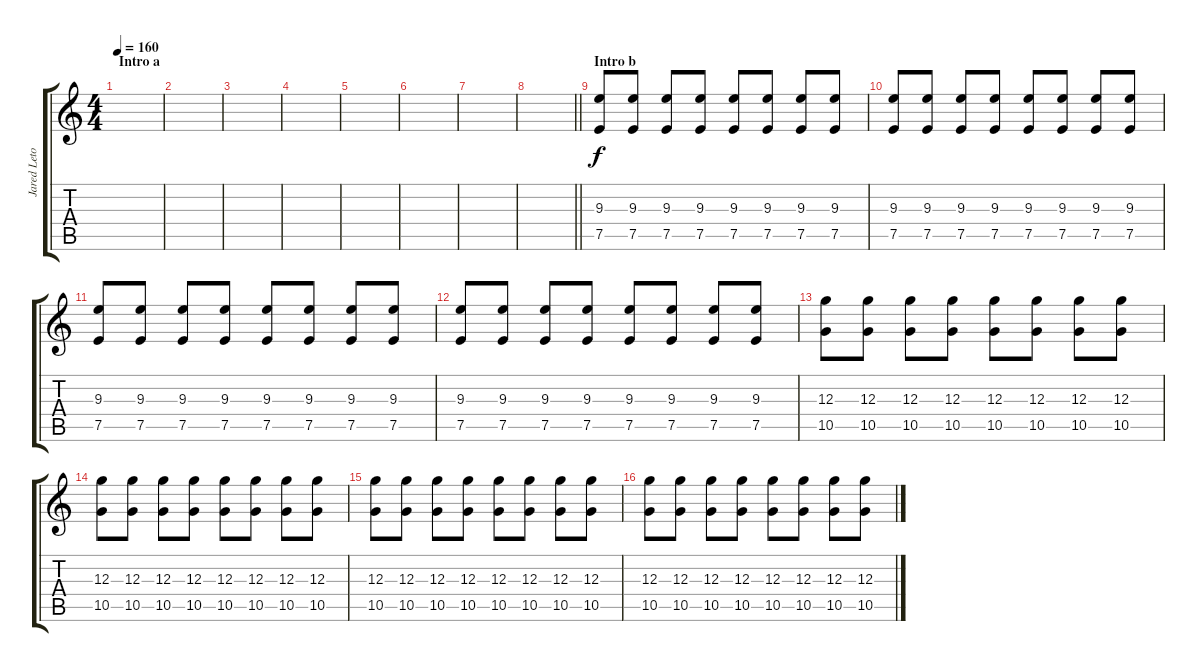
\track ("Jared Leto (Guitar)" "Jared Leto") {instrument distortionguitar}
\staff {score tabs}
\tuning (E4 B3 G3 D3 A2 E2) {hide}
\ts (4 4)
\section ("" "Intro a")
\tempo 160
\clef g2
\ks c
|
|
|
|
|
|
|
\barLineRight lightlight
|
\section ("" "Intro b")
(9.3 7.5).8 (9.3 7.5).8 (9.3 7.5).8 (9.3 7.5).8 (9.3 7.5).8 (9.3 7.5).8 (9.3 7.5).8 (9.3 7.5).8 |
(9.3 7.5).8 (9.3 7.5).8 (9.3 7.5).8 (9.3 7.5).8 (9.3 7.5).8 (9.3 7.5).8 (9.3 7.5).8 (9.3 7.5).8 |
(9.3 7.5).8 (9.3 7.5).8 (9.3 7.5).8 (9.3 7.5).8 (9.3 7.5).8 (9.3 7.5).8 (9.3 7.5).8 (9.3 7.5).8 |
(9.3 7.5).8 (9.3 7.5).8 (9.3 7.5).8 (9.3 7.5).8 (9.3 7.5).8 (9.3 7.5).8 (9.3 7.5).8 (9.3 7.5).8 |
(12.3 10.5).8 (12.3 10.5).8 (12.3 10.5).8 (12.3 10.5).8 (12.3 10.5).8 (12.3 10.5).8 (12.3 10.5).8 (12.3 10.5).8 |
(12.3 10.5).8 (12.3 10.5).8 (12.3 10.5).8 (12.3 10.5).8 (12.3 10.5).8 (12.3 10.5).8 (12.3 10.5).8 (12.3 10.5).8 |
(12.3 10.5).8 (12.3 10.5).8 (12.3 10.5).8 (12.3 10.5).8 (12.3 10.5).8 (12.3 10.5).8 (12.3 10.5).8 (12.3 10.5).8 |
(12.3 10.5).8 (12.3 10.5).8 (12.3 10.5).8 (12.3 10.5).8 (12.3 10.5).8 (12.3 10.5).8 (12.3 10.5).8 (12.3 10.5).8
